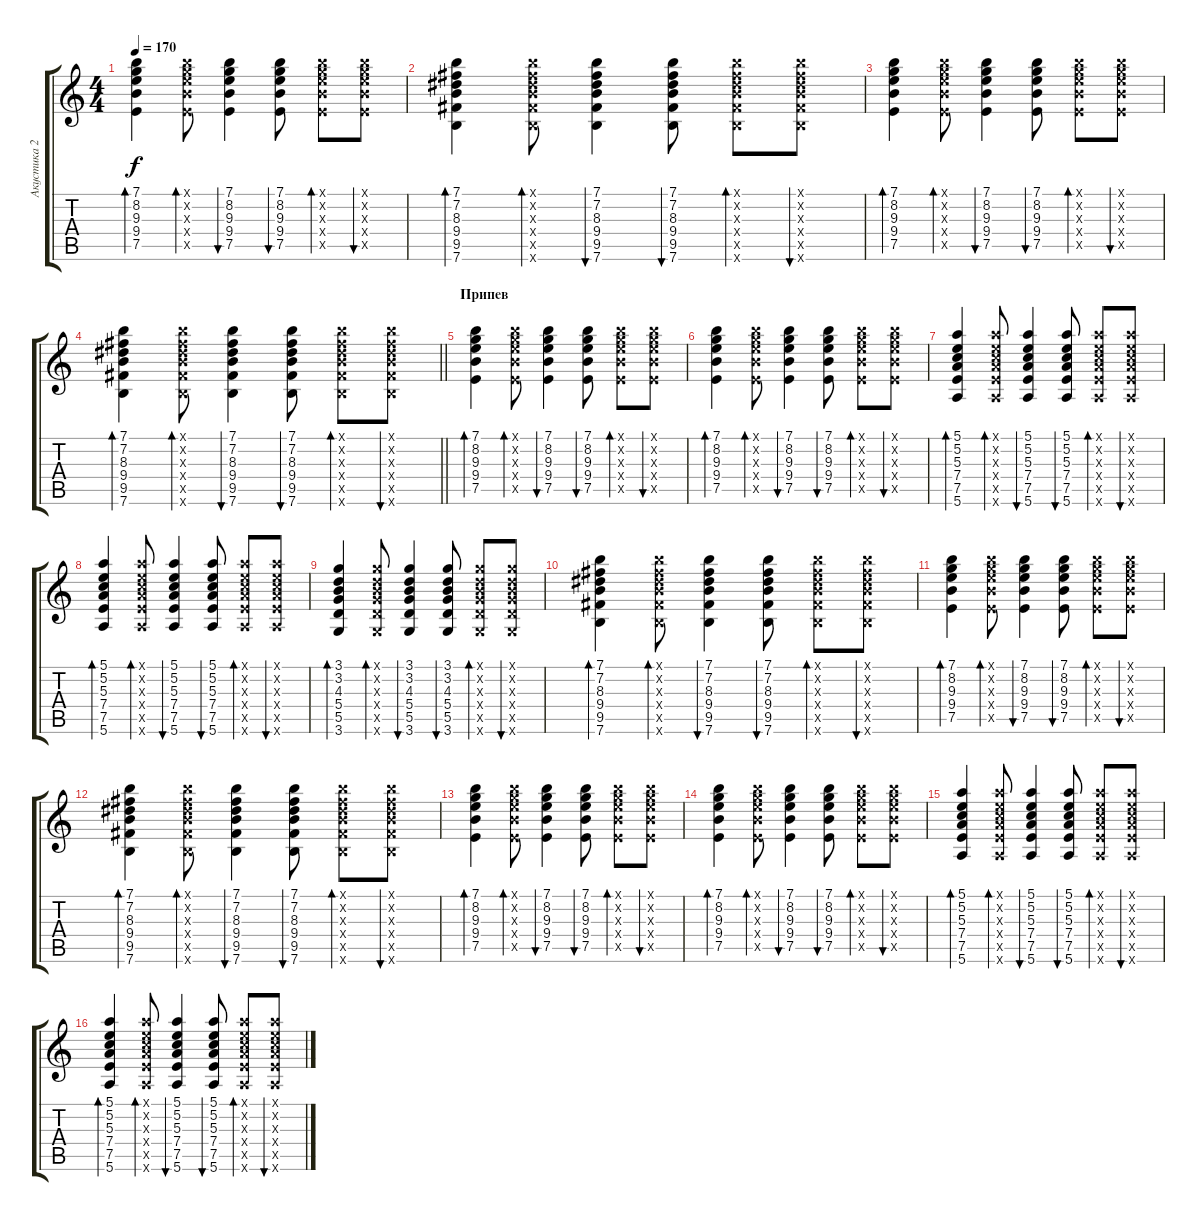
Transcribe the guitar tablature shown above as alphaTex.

\track ("Акустика 2" "Акустика 2") {instrument acousticguitarsteel}
\staff {score tabs}
\tuning (E4 B3 G3 D3 A2 E2) {hide}
\ts (4 4)
\tempo 170
\clef g2
\ks c
(7.1 8.2 9.3 9.4 7.5).4{bd 30 dy f} (7.1{x} 8.2{x} 9.3{x} 9.4{x} 7.5{x}).8{bd 30} (7.1 8.2 9.3 9.4 7.5).4{bu 30} (7.1 8.2 9.3 9.4 7.5).8{bu 30} (7.1{x} 8.2{x} 9.3{x} 9.4{x} 7.5{x}).8{bd 30} (7.1{x} 8.2{x} 9.3{x} 9.4{x} 7.5{x}).8{bu 30} |
(7.1 7.2 8.3 9.4 9.5 7.6).4{bd 30} (7.1{x} 7.2{x} 8.3{x} 9.4{x} 9.5{x} 7.6{x}).8{bd 30} (7.1 7.2 8.3 9.4 9.5 7.6).4{bu 30} (7.1 7.2 8.3 9.4 9.5 7.6).8{bu 30} (7.1{x} 7.2{x} 8.3{x} 9.4{x} 9.5{x} 7.6{x}).8{bd 30} (7.1{x} 7.2{x} 8.3{x} 9.4{x} 9.5{x} 7.6{x}).8{bu 30} |
(7.1 8.2 9.3 9.4 7.5).4{bd 30} (7.1{x} 8.2{x} 9.3{x} 9.4{x} 7.5{x}).8{bd 30} (7.1 8.2 9.3 9.4 7.5).4{bu 30} (7.1 8.2 9.3 9.4 7.5).8{bu 30} (7.1{x} 8.2{x} 9.3{x} 9.4{x} 7.5{x}).8{bd 30} (7.1{x} 8.2{x} 9.3{x} 9.4{x} 7.5{x}).8{bu 30} |
\barLineRight lightlight
(7.1 7.2 8.3 9.4 9.5 7.6).4{bd 30} (7.1{x} 7.2{x} 8.3{x} 9.4{x} 9.5{x} 7.6{x}).8{bd 30} (7.1 7.2 8.3 9.4 9.5 7.6).4{bu 30} (7.1 7.2 8.3 9.4 9.5 7.6).8{bu 30} (7.1{x} 7.2{x} 8.3{x} 9.4{x} 9.5{x} 7.6{x}).8{bd 30} (7.1{x} 7.2{x} 8.3{x} 9.4{x} 9.5{x} 7.6{x}).8{bu 30} |
\section ("" "Припев")
(7.1 8.2 9.3 9.4 7.5).4{bd 30} (7.1{x} 8.2{x} 9.3{x} 9.4{x} 7.5{x}).8{bd 30} (7.1 8.2 9.3 9.4 7.5).4{bu 30} (7.1 8.2 9.3 9.4 7.5).8{bu 30} (7.1{x} 8.2{x} 9.3{x} 9.4{x} 7.5{x}).8{bd 30} (7.1{x} 8.2{x} 9.3{x} 9.4{x} 7.5{x}).8{bu 30} |
(7.1 8.2 9.3 9.4 7.5).4{bd 30} (7.1{x} 8.2{x} 9.3{x} 9.4{x} 7.5{x}).8{bd 30} (7.1 8.2 9.3 9.4 7.5).4{bu 30} (7.1 8.2 9.3 9.4 7.5).8{bu 30} (7.1{x} 8.2{x} 9.3{x} 9.4{x} 7.5{x}).8{bd 30} (7.1{x} 8.2{x} 9.3{x} 9.4{x} 7.5{x}).8{bu 30} |
(5.1 5.2 5.3 7.4 7.5 5.6).4{bd 30} (5.1{x} 5.2{x} 5.3{x} 7.4{x} 7.5{x} 5.6{x}).8{bd 30} (5.1 5.2 5.3 7.4 7.5 5.6).4{bu 30} (5.1 5.2 5.3 7.4 7.5 5.6).8{bu 30} (5.1{x} 5.2{x} 5.3{x} 7.4{x} 7.5{x} 5.6{x}).8{bd 30} (5.1{x} 5.2{x} 5.3{x} 7.4{x} 7.5{x} 5.6{x}).8{bu 30} |
(5.1 5.2 5.3 7.4 7.5 5.6).4{bd 30} (5.1{x} 5.2{x} 5.3{x} 7.4{x} 7.5{x} 5.6{x}).8{bd 30} (5.1 5.2 5.3 7.4 7.5 5.6).4{bu 30} (5.1 5.2 5.3 7.4 7.5 5.6).8{bu 30} (5.1{x} 5.2{x} 5.3{x} 7.4{x} 7.5{x} 5.6{x}).8{bd 30} (5.1{x} 5.2{x} 5.3{x} 7.4{x} 7.5{x} 5.6{x}).8{bu 30} |
(3.1 3.2 4.3 5.4 5.5 3.6).4{bd 30} (3.1{x} 3.2{x} 4.3{x} 5.4{x} 5.5{x} 3.6{x}).8{bd 30} (3.1 3.2 4.3 5.4 5.5 3.6).4{bu 30} (3.1 3.2 4.3 5.4 5.5 3.6).8{bu 30} (3.1{x} 3.2{x} 4.3{x} 5.4{x} 5.5{x} 3.6{x}).8{bd 30} (3.1{x} 3.2{x} 4.3{x} 5.4{x} 5.5{x} 3.6{x}).8{bu 30} |
(7.1 7.2 8.3 9.4 9.5 7.6).4{bd 30} (7.1{x} 7.2{x} 8.3{x} 9.4{x} 9.5{x} 7.6{x}).8{bd 30} (7.1 7.2 8.3 9.4 9.5 7.6).4{bu 30} (7.1 7.2 8.3 9.4 9.5 7.6).8{bu 30} (7.1{x} 7.2{x} 8.3{x} 9.4{x} 9.5{x} 7.6{x}).8{bd 30} (7.1{x} 7.2{x} 8.3{x} 9.4{x} 9.5{x} 7.6{x}).8{bu 30} |
(7.1 8.2 9.3 9.4 7.5).4{bd 30} (7.1{x} 8.2{x} 9.3{x} 9.4{x} 7.5{x}).8{bd 30} (7.1 8.2 9.3 9.4 7.5).4{bu 30} (7.1 8.2 9.3 9.4 7.5).8{bu 30} (7.1{x} 8.2{x} 9.3{x} 9.4{x} 7.5{x}).8{bd 30} (7.1{x} 8.2{x} 9.3{x} 9.4{x} 7.5{x}).8{bu 30} |
(7.1 7.2 8.3 9.4 9.5 7.6).4{bd 30} (7.1{x} 7.2{x} 8.3{x} 9.4{x} 9.5{x} 7.6{x}).8{bd 30} (7.1 7.2 8.3 9.4 9.5 7.6).4{bu 30} (7.1 7.2 8.3 9.4 9.5 7.6).8{bu 30} (7.1{x} 7.2{x} 8.3{x} 9.4{x} 9.5{x} 7.6{x}).8{bd 30} (7.1{x} 7.2{x} 8.3{x} 9.4{x} 9.5{x} 7.6{x}).8{bu 30} |
(7.1 8.2 9.3 9.4 7.5).4{bd 30} (7.1{x} 8.2{x} 9.3{x} 9.4{x} 7.5{x}).8{bd 30} (7.1 8.2 9.3 9.4 7.5).4{bu 30} (7.1 8.2 9.3 9.4 7.5).8{bu 30} (7.1{x} 8.2{x} 9.3{x} 9.4{x} 7.5{x}).8{bd 30} (7.1{x} 8.2{x} 9.3{x} 9.4{x} 7.5{x}).8{bu 30} |
(7.1 8.2 9.3 9.4 7.5).4{bd 30} (7.1{x} 8.2{x} 9.3{x} 9.4{x} 7.5{x}).8{bd 30} (7.1 8.2 9.3 9.4 7.5).4{bu 30} (7.1 8.2 9.3 9.4 7.5).8{bu 30} (7.1{x} 8.2{x} 9.3{x} 9.4{x} 7.5{x}).8{bd 30} (7.1{x} 8.2{x} 9.3{x} 9.4{x} 7.5{x}).8{bu 30} |
(5.1 5.2 5.3 7.4 7.5 5.6).4{bd 30} (5.1{x} 5.2{x} 5.3{x} 7.4{x} 7.5{x} 5.6{x}).8{bd 30} (5.1 5.2 5.3 7.4 7.5 5.6).4{bu 30} (5.1 5.2 5.3 7.4 7.5 5.6).8{bu 30} (5.1{x} 5.2{x} 5.3{x} 7.4{x} 7.5{x} 5.6{x}).8{bd 30} (5.1{x} 5.2{x} 5.3{x} 7.4{x} 7.5{x} 5.6{x}).8{bu 30} |
(5.1 5.2 5.3 7.4 7.5 5.6).4{bd 30} (5.1{x} 5.2{x} 5.3{x} 7.4{x} 7.5{x} 5.6{x}).8{bd 30} (5.1 5.2 5.3 7.4 7.5 5.6).4{bu 30} (5.1 5.2 5.3 7.4 7.5 5.6).8{bu 30} (5.1{x} 5.2{x} 5.3{x} 7.4{x} 7.5{x} 5.6{x}).8{bd 30} (5.1{x} 5.2{x} 5.3{x} 7.4{x} 7.5{x} 5.6{x}).8{bu 30}
